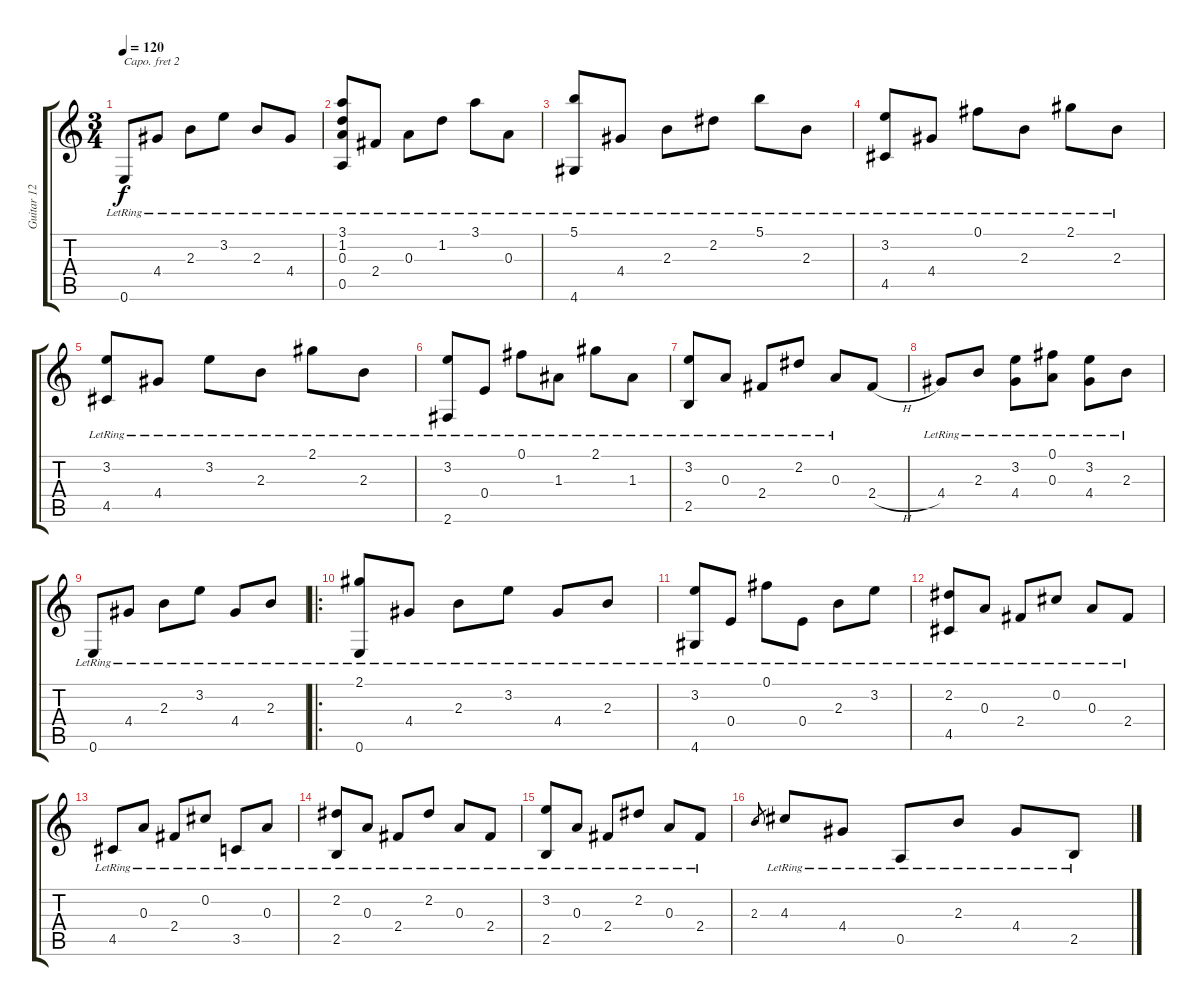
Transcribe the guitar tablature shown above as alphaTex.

\track ("Guitar 12 strings" "Guitar 12 ") {instrument acousticguitarnylon}
\staff {score tabs}
\capo 2
\tuning (E4 B3 G3 D3 G2 D2) {hide}
\ts (3 4)
\tempo 120
\clef g2
\ks c
0.6{lr}.8{dy f} 4.4{lr}.8 2.3{lr}.8 3.2{lr}.8 2.3{lr}.8 4.4{lr}.8 |
(3.1{lr} 1.2{lr} 0.3{lr} 0.5{lr}).8 2.4{lr}.8 0.3{lr}.8 1.2{lr}.8 3.1{lr}.8 0.3{lr}.8 |
(5.1{lr} 4.6{lr}).8 4.4{lr}.8 2.3{lr}.8 2.2{lr}.8 5.1{lr}.8 2.3{lr}.8 |
(3.2{lr} 4.5{lr}).8 4.4{lr}.8 0.1{lr}.8 2.3{lr}.8 2.1{lr}.8 2.3{lr}.8 |
(3.2{lr} 4.5{lr}).8 4.4{lr}.8 3.2{lr}.8 2.3{lr}.8 2.1{lr}.8 2.3{lr}.8 |
(3.2{lr} 2.6{lr}).8 0.4{lr}.8 0.1{lr}.8 1.3{lr}.8 2.1{lr}.8 1.3{lr}.8 |
(3.2{lr} 2.5{lr}).8 0.3{lr}.8 2.4{lr}.8 2.2{lr}.8 0.3{lr}.8 2.4{h}.8 |
4.4{lr}.8 2.3{lr}.8 (3.2{lr} 4.4{lr}).8 (0.1{lr} 0.3{lr}).8 (3.2{lr} 4.4{lr}).8 2.3{lr}.8 |
0.6{lr}.8 4.4{lr}.8 2.3{lr}.8 3.2{lr}.8 4.4{lr}.8 2.3{lr}.8 |
\ro
(2.1{lr} 0.6{lr}).8 4.4{lr}.8 2.3{lr}.8 3.2{lr}.8 4.4{lr}.8 2.3{lr}.8 |
(3.2{lr} 4.6{lr}).8 0.4{lr}.8 0.1{lr}.8 0.4{lr}.8 2.3{lr}.8 3.2{lr}.8 |
(2.2{lr} 4.5{lr}).8 0.3{lr}.8 2.4{lr}.8 0.2{lr}.8 0.3{lr}.8 2.4{lr}.8 |
4.5{lr}.8 0.3{lr}.8 2.4{lr}.8 0.2{lr}.8 3.5{lr}.8 0.3{lr}.8 |
(2.2{lr} 2.5{lr}).8 0.3{lr}.8 2.4{lr}.8 2.2{lr}.8 0.3{lr}.8 2.4{lr}.8 |
(3.2{lr} 2.5{lr}).8 0.3{lr}.8 2.4{lr}.8 2.2{lr}.8 0.3{lr}.8 2.4{lr}.8 |
2.3.8{gr} 4.3{lr}.8 4.4{lr}.8 0.5{lr}.8 2.3{lr}.8 4.4{lr}.8 2.5{lr}.8
